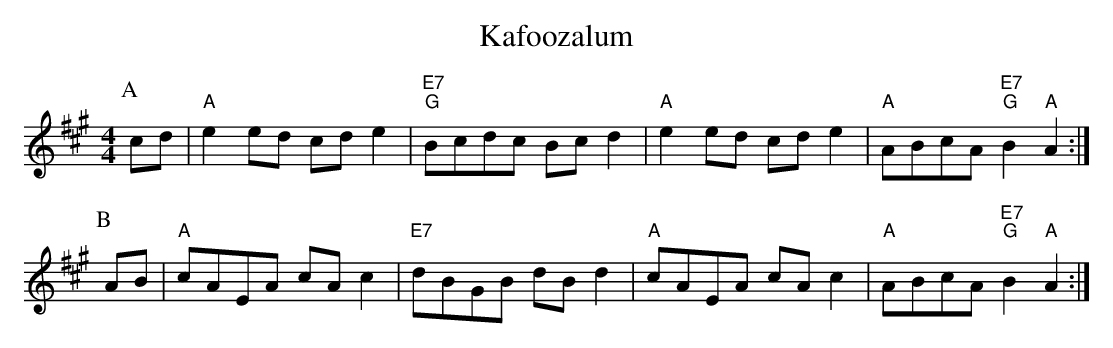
X:1
T:Kafoozalum
M:4/4
L:1/8
K:A
P:A
cd|"A"e2ed cde2|"E7""G"Bcdc Bcd2|"A"e2ed cde2|"A"ABcA "E7""G"B2"A"A2:|
P:B
AB|"A"cAEA cAc2|"E7"dBGB dBd2|"A"cAEA cAc2|"A"ABcA "E7""G"B2"A"A2:|
